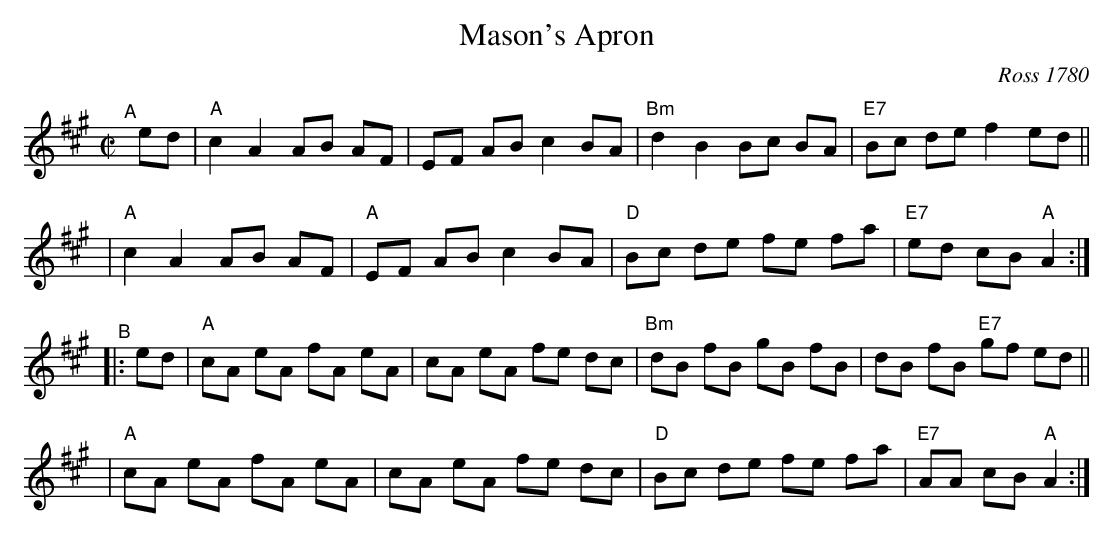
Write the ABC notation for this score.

X:1
T: Mason's Apron
O: Ross 1780
M: C|
L: 1/8
K: A
"^A"[|] ed \
| "A"c2 A2 AB AF | EF AB c2 BA | "Bm"d2 B2 Bc BA | "E7"Bc de f2 ed ||
| "A"c2 A2 AB AF | "A"EF AB c2 BA | "D"Bc de fe fa | "E7"ed cB "A"A2 :|
"^B"|: ed \
| "A"cA eA fA eA | cA eA fe dc | "Bm"dB fB gB fB | dB fB "E7"gf ed ||
| "A"cA eA fA eA | cA eA fe dc | "D"Bc de fe fa | "E7"AA cB "A"A2 :|
